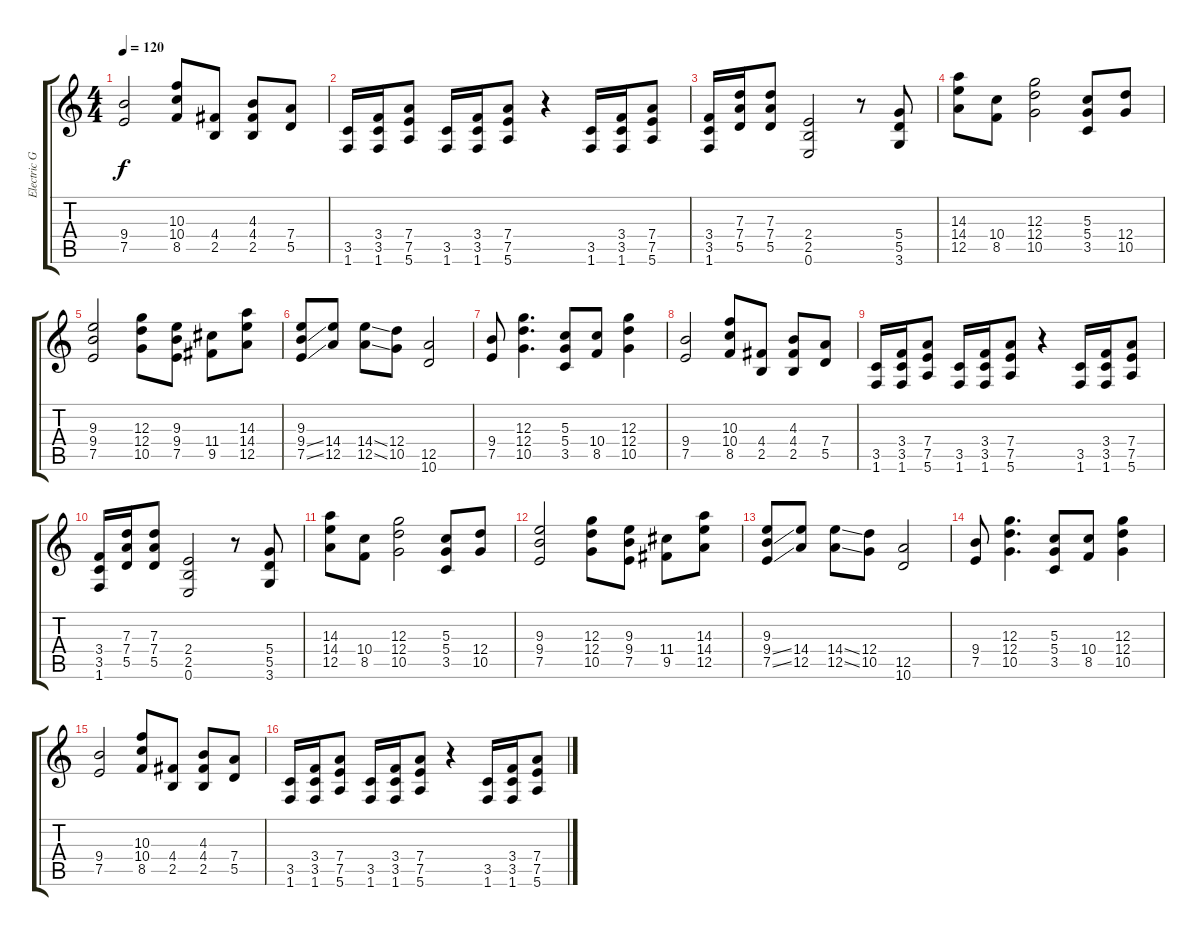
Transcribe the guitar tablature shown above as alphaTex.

\track ("Electric Guitar" "Electric G") {instrument overdrivenguitar}
\staff {score tabs}
\tuning (E4 B3 G3 D3 A2 E2) {hide}
\ts (4 4)
\tempo 120
\clef g2
\ks c
(9.4 7.5).2{dy f} (10.3 10.4 8.5).8 (4.4 2.5).8 (4.3 4.4 2.5).8 (7.4 5.5).8 |
(3.5 1.6).16 (3.4 3.5 1.6).16 (7.4 7.5 5.6).8 (3.5 1.6).16 (3.4 3.5 1.6).16 (7.4 7.5 5.6).8 r.4 (3.5 1.6).16 (3.4 3.5 1.6).16 (7.4 7.5 5.6).8 |
(3.4 3.5 1.6).16 (7.3 7.4 5.5).16 (7.3 7.4 5.5).8 (2.4 2.5 0.6).2 r.8 (5.4 5.5 3.6).8 |
(14.3 14.4 12.5).8 (10.4 8.5).8 (12.3 12.4 10.5).2 (5.3 5.4 3.5).8 (12.4 10.5).8 |
(9.3 9.4 7.5).2 (12.3 12.4 10.5).8 (9.3 9.4 7.5).8 (11.4 9.5).8 (14.3 14.4 12.5).8 |
(9.3 9.4{ss} 7.5{ss}).8 (14.4 12.5).8 (14.4{ss} 12.5{ss}).8 (12.4 10.5).8 (12.5 10.6).2 |
(9.4 7.5).8 (12.3 12.4 10.5).4{d} (5.3 5.4 3.5).8 (10.4 8.5).8 (12.3 12.4 10.5).4 |
(9.4 7.5).2 (10.3 10.4 8.5).8 (4.4 2.5).8 (4.3 4.4 2.5).8 (7.4 5.5).8 |
(3.5 1.6).16 (3.4 3.5 1.6).16 (7.4 7.5 5.6).8 (3.5 1.6).16 (3.4 3.5 1.6).16 (7.4 7.5 5.6).8 r.4 (3.5 1.6).16 (3.4 3.5 1.6).16 (7.4 7.5 5.6).8 |
(3.4 3.5 1.6).16 (7.3 7.4 5.5).16 (7.3 7.4 5.5).8 (2.4 2.5 0.6).2 r.8 (5.4 5.5 3.6).8 |
(14.3 14.4 12.5).8 (10.4 8.5).8 (12.3 12.4 10.5).2 (5.3 5.4 3.5).8 (12.4 10.5).8 |
(9.3 9.4 7.5).2 (12.3 12.4 10.5).8 (9.3 9.4 7.5).8 (11.4 9.5).8 (14.3 14.4 12.5).8 |
(9.3 9.4{ss} 7.5{ss}).8 (14.4 12.5).8 (14.4{ss} 12.5{ss}).8 (12.4 10.5).8 (12.5 10.6).2 |
(9.4 7.5).8 (12.3 12.4 10.5).4{d} (5.3 5.4 3.5).8 (10.4 8.5).8 (12.3 12.4 10.5).4 |
(9.4 7.5).2 (10.3 10.4 8.5).8 (4.4 2.5).8 (4.3 4.4 2.5).8 (7.4 5.5).8 |
(3.5 1.6).16 (3.4 3.5 1.6).16 (7.4 7.5 5.6).8 (3.5 1.6).16 (3.4 3.5 1.6).16 (7.4 7.5 5.6).8 r.4 (3.5 1.6).16 (3.4 3.5 1.6).16 (7.4 7.5 5.6).8
